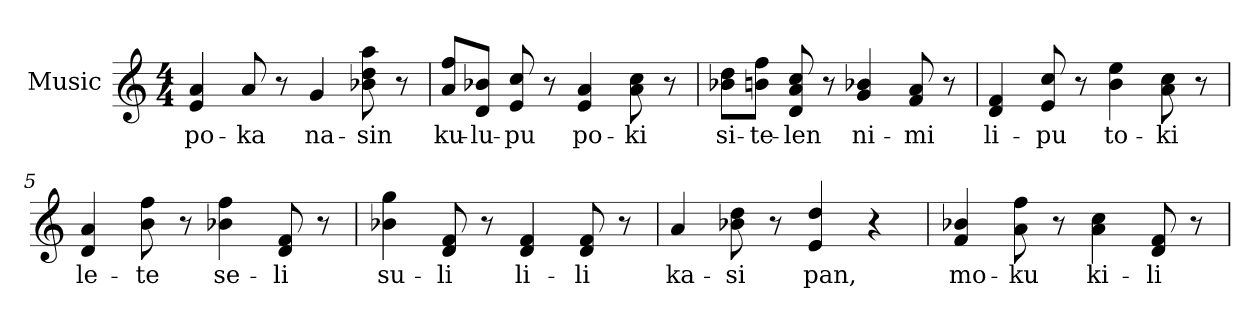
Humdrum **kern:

**kern	**text
*part1	*part1
*staff1	*staff1
*I"Music	*
*clefG2	*
*k[]	*
*M4/4	*
*MM240	*
=1	=1
4e 4a	po-
8a	-ka
8r	.
4g	na-
8b- 8dd 8aa	-sin
8r	.
=2	=2
8a/ 8ff/L	ku-
8d/ 8b-/J	-lu-
8e 8cc	-pu
8r	.
4e 4a	po-
8a 8cc	-ki
8r	.
=3	=3
8b-\ 8dd\L	si-
8b\ 8ff\J	-te-
8d 8a 8cc	-len
8r	.
4g 4b-	ni-
8f 8a	-mi
8r	.
=4	=4
4d 4f	li-
8e 8cc	-pu
8r	.
4b 4ee	to-
8a 8cc	-ki
8r	.
=5	=5
4d 4a	le-
8b 8ff	-te
8r	.
4b- 4ff	se-
8d 8f	-li
8r	.
=6	=6
4b- 4gg	su-
8d 8f	-li
8r	.
4d 4f	li-
8d 8f	-li
8r	.
=7	=7
4a	ka-
8b- 8dd	-si
8r	.
4e 4dd	pan,
4r	.
=8	=8
4f 4b-	mo-
8a 8ff	-ku
8r	.
4a 4cc	ki-
8d 8f	-li
8r	.
=	=
*-	*-
